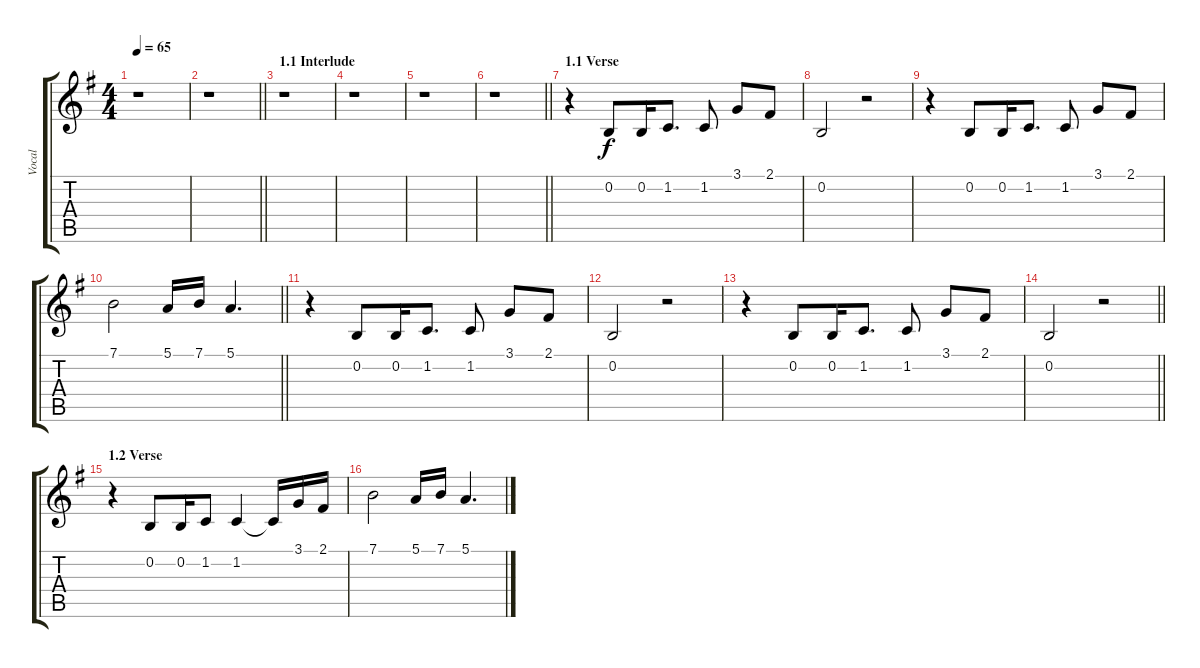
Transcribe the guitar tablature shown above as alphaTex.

\track ("Vocal" "Vocal") {instrument tenorsax}
\staff {score tabs}
\tuning (E4 B3 G3 D3 A2 E2) {hide}
\ts (4 4)
\tempo 65
\clef g2
\ks eminor
r.1{dy f instrument tenorsax} |
\barLineRight lightlight
r.1 |
\section ("" "1.1 Interlude")
r.1 |
r.1 |
r.1 |
\barLineRight lightlight
r.1 |
\section ("" "1.1 Verse")
r.4 0.2.8 0.2.16 1.2.8{d} 1.2.8 3.1.8 2.1.8 |
0.2.2 r.2 |
r.4 0.2.8 0.2.16 1.2.8{d} 1.2.8 3.1.8 2.1.8 |
\barLineRight lightlight
7.1.2 5.1.16 7.1.16 5.1.4{d} |
r.4 0.2.8 0.2.16 1.2.8{d} 1.2.8 3.1.8 2.1.8 |
0.2.2 r.2 |
r.4 0.2.8 0.2.16 1.2.8{d} 1.2.8 3.1.8 2.1.8 |
\barLineRight lightlight
0.2.2 r.2 |
\section ("" "1.2 Verse")
r.4 0.2.8 0.2.16 1.2.8 1.2.4 1.2{t}.16 3.1.16 2.1.16 |
7.1.2 5.1.16 7.1.16 5.1.4{d}
